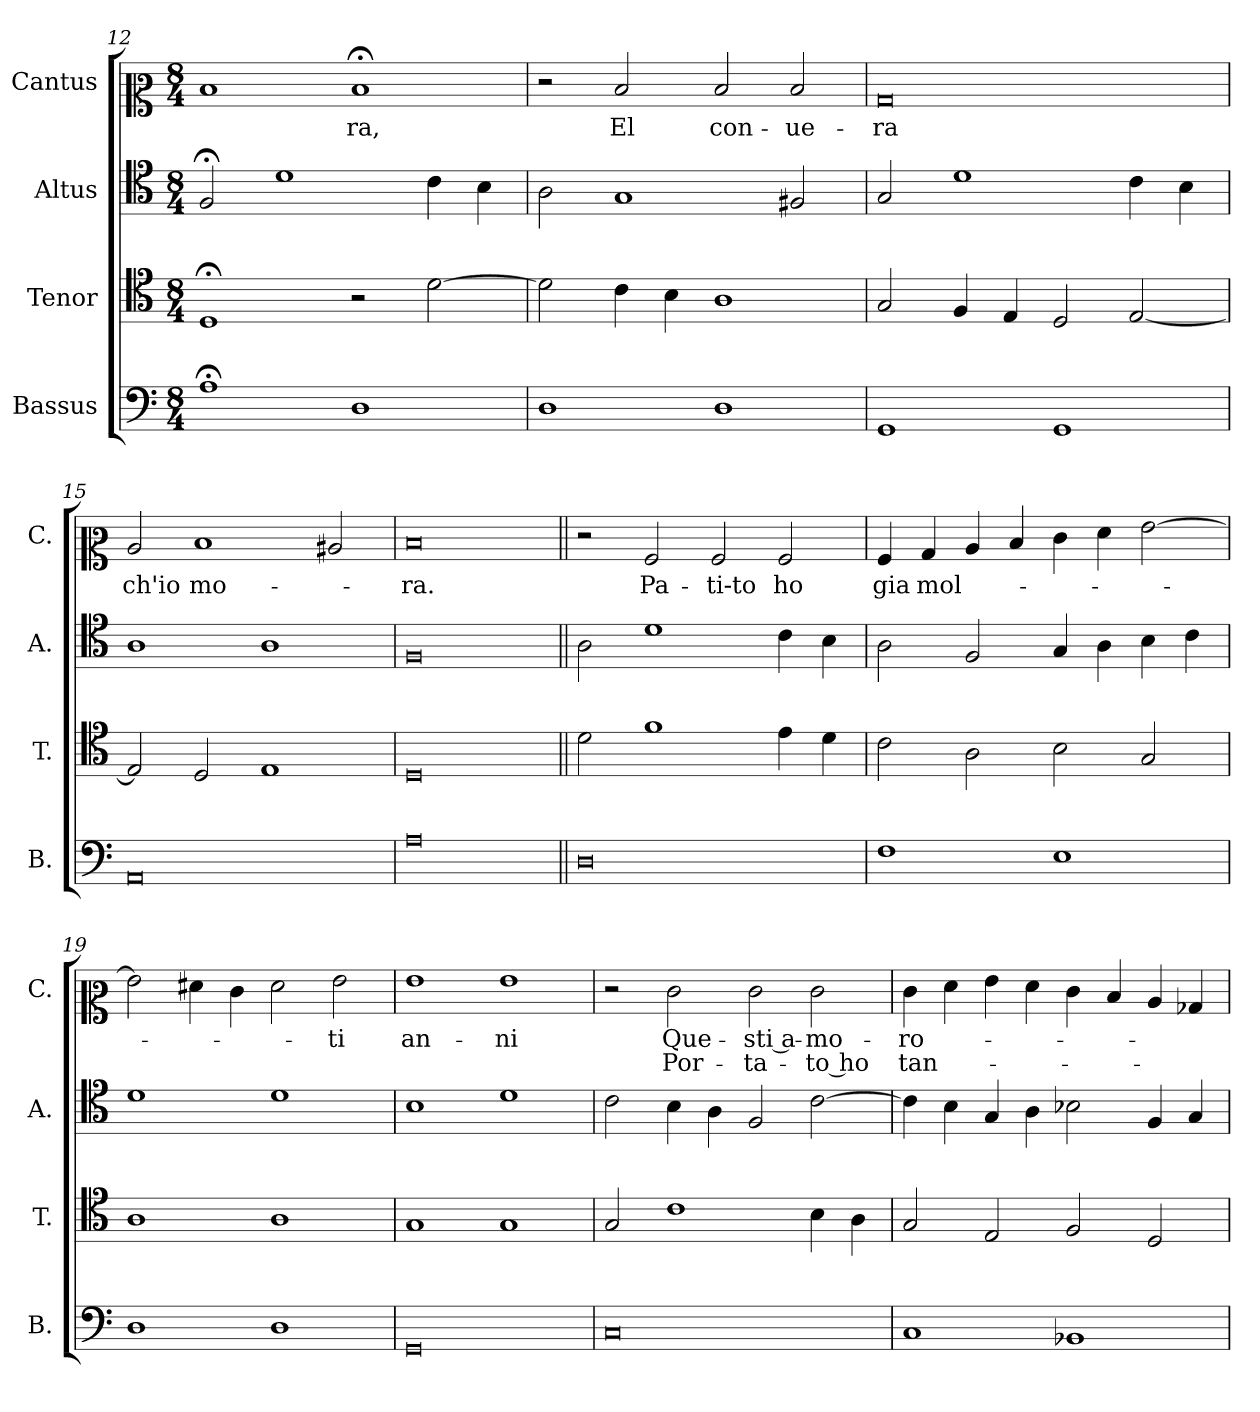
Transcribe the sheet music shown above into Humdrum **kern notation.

**kern	**kern	**kern	**kern	**text	**text
*part4	*part3	*part2	*part1	*part1	*part1
*staff4	*staff3	*staff2	*staff1	*staff1	*staff1
*I"Bassus	*I"Tenor	*I"Altus	*I"Cantus	*	*
*I'B.	*I'T.	*I'A.	*I'C.	*	*
!!LO:LB:g=z
*clefF4	*clefC4	*clefC4	*clefC2	*	*
*k[]	*k[]	*k[]	*k[]	*	*
*M8/4	*M8/4	*M8/4	*M8/4	*	*
=12	=12	=12	=12	=12	=12
1A;<	1D;<	2F;</	1d	.	.
.	.	1d	.	.	.
!	!	!	!	!LO:LY:b	!
1D	2r	.	1d;<	-ra,	.
.	[2d\	4c\	.	.	.
.	.	4B\	.	.	.
=13	=13	=13	=13	=13	=13
1D	2d\]	2A\	2r	.	.
!	!	!	!	!LO:LY:b	!
.	4c\	1G	2d/	El	.
.	4B\	.	.	.	.
!	!	!	!	!LO:LY:b	!
1D	1A	.	2d/	con-	.
!	!	!	!	!LO:LY:b	!
.	.	2F#X/	2d/	-ue-	.
=14	=14	=14	=14	=14	=14
!	!	!	!	!LO:LY:b	!
1GG	2G/	2G/	0B	-ra	.
.	4F/	1d	.	.	.
.	4E/	.	.	.	.
1GG	2D/	.	.	.	.
.	[2E/	4c\	.	.	.
.	.	4B\	.	.	.
=15	=15	=15	=15	=15	=15
!	!	!	!	!LO:LY:b	!
0AA	2E/]	1A	2c/	ch'io	.
!	!	!	!	!LO:LY:b	!
.	2D/	.	1d	mo-	.
.	1E	1A	.	.	.
.	.	.	2c#X/	.	.
=16	=16	=16	=16	=16	=16
!	!	!	!	!LO:LY:b	!
0A	0D	0F	0d	-ra.	.
=17||	=17||	=17||	=17||	=17||	=17||
0D	2d\	2A\	2r	.	.
!	!	!	!	!LO:LY:b	!
.	1f	1d	2A/	Pa-	.
!	!	!	!	!LO:LY:b	!
.	.	.	2A/	-ti-to	.
!	!	!	!	!LO:LY:b	!
.	4e\	4c\	2A/	ho	.
.	4d\	4B\	.	.	.
!!LO:PB:g=z
=18	=18	=18	=18	=18	=18
!	!	!	!	!LO:LY:b	!
1F	2c\	2A\	4A/	gia	.
!	!	!	!	!LO:LY:b	!
.	.	.	4B/	mol-	.
.	2A\	2F/	4c/	.	.
.	.	.	4d/	.	.
1E	2B\	4G/	4e\	.	.
.	.	4A\	4f\	.	.
.	2G/	4B\	[2g\	.	.
.	.	4c\	.	.	.
=19	=19	=19	=19	=19	=19
1D	1A	1d	2g\]	.	.
.	.	.	4f#X\	.	.
.	.	.	4e\	.	.
1D	1A	1d	2f#\	.	.
!	!	!	!	!LO:LY:b	!
.	.	.	2g\	-ti	.
=20	=20	=20	=20	=20	=20
!	!	!	!	!LO:LY:b	!
0GG	1G	1B	1g	an-	.
!	!	!	!	!LO:LY:b	!
.	1G	1d	1g	-ni	.
=21	=21	=21	=21	=21	=21
0C	2G/	2c\	2r	.	.
!	!	!	!	!LO:LY:b	!LO:LY:b
.	1c	4B\	2e\	Que-	Por-
.	.	4A\	.	.	.
!	!	!	!	!LO:LY:b	!LO:LY:b
.	.	2F/	2e\	-sti a-	-ta-
!	!	!	!	!LO:LY:b	!LO:LY:b
.	4B\	[2c\	2e\	-mo-	-to ho
.	4A\	.	.	.	.
=22	=22	=22	=22	=22	=22
!	!	!	!	!LO:LY:b	!LO:LY:b
1C	2G/	4c\]	4e\	-ro-	tan-
.	.	4B\	4f\	.	.
.	2E/	4G/	4g\	.	.
.	.	4A\	4f\	.	.
1BB-X	2F/	2B-X\	4e\	.	.
.	.	.	4d/	.	.
.	2D/	4F/	4c/	.	.
.	.	4G/	4B-X/	.	.
=	=	=	=	=	=
*-	*-	*-	*-	*-	*-
